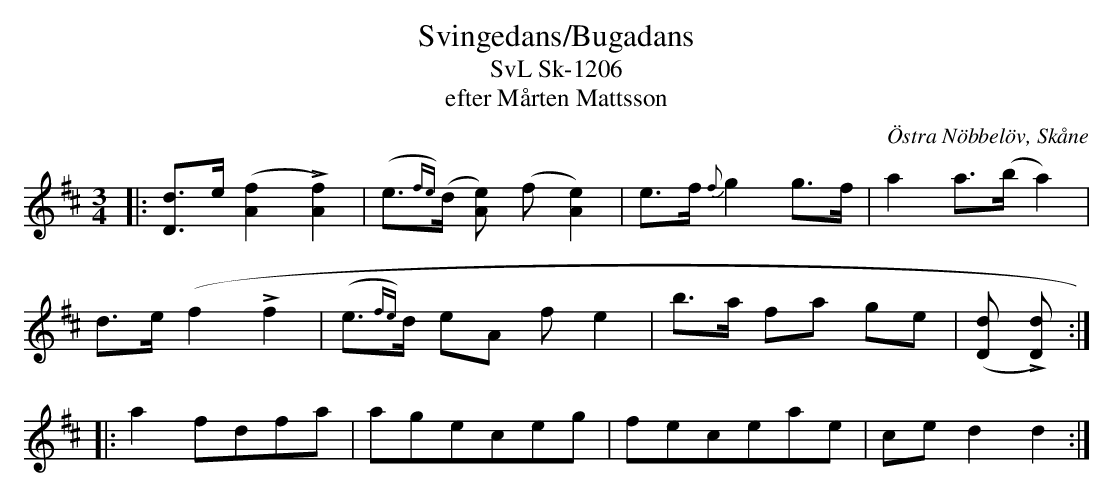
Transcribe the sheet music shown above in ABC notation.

X:1
T:Svingedans/Bugadans
T:SvL Sk-1206
T:efter Mårten Mattsson
O:Östra Nöbbelöv, Skåne
M:3/4
L:1/8
Q:1/4=108
K:D
|: [dD]>e ([f2A2] L[f2A2]) | (e{fe})>(d [eA]) (f [e2A2]) | e>f {f}g2 g>f | a2 a>(b a2) |
d>e (f2 Lf2 | (e{fe})>d eA f e2| b>a fa ge | ([dD] L[dD]) :|
|: a2 fdfa | ageceg | feceae | ce d2 d2 :|
